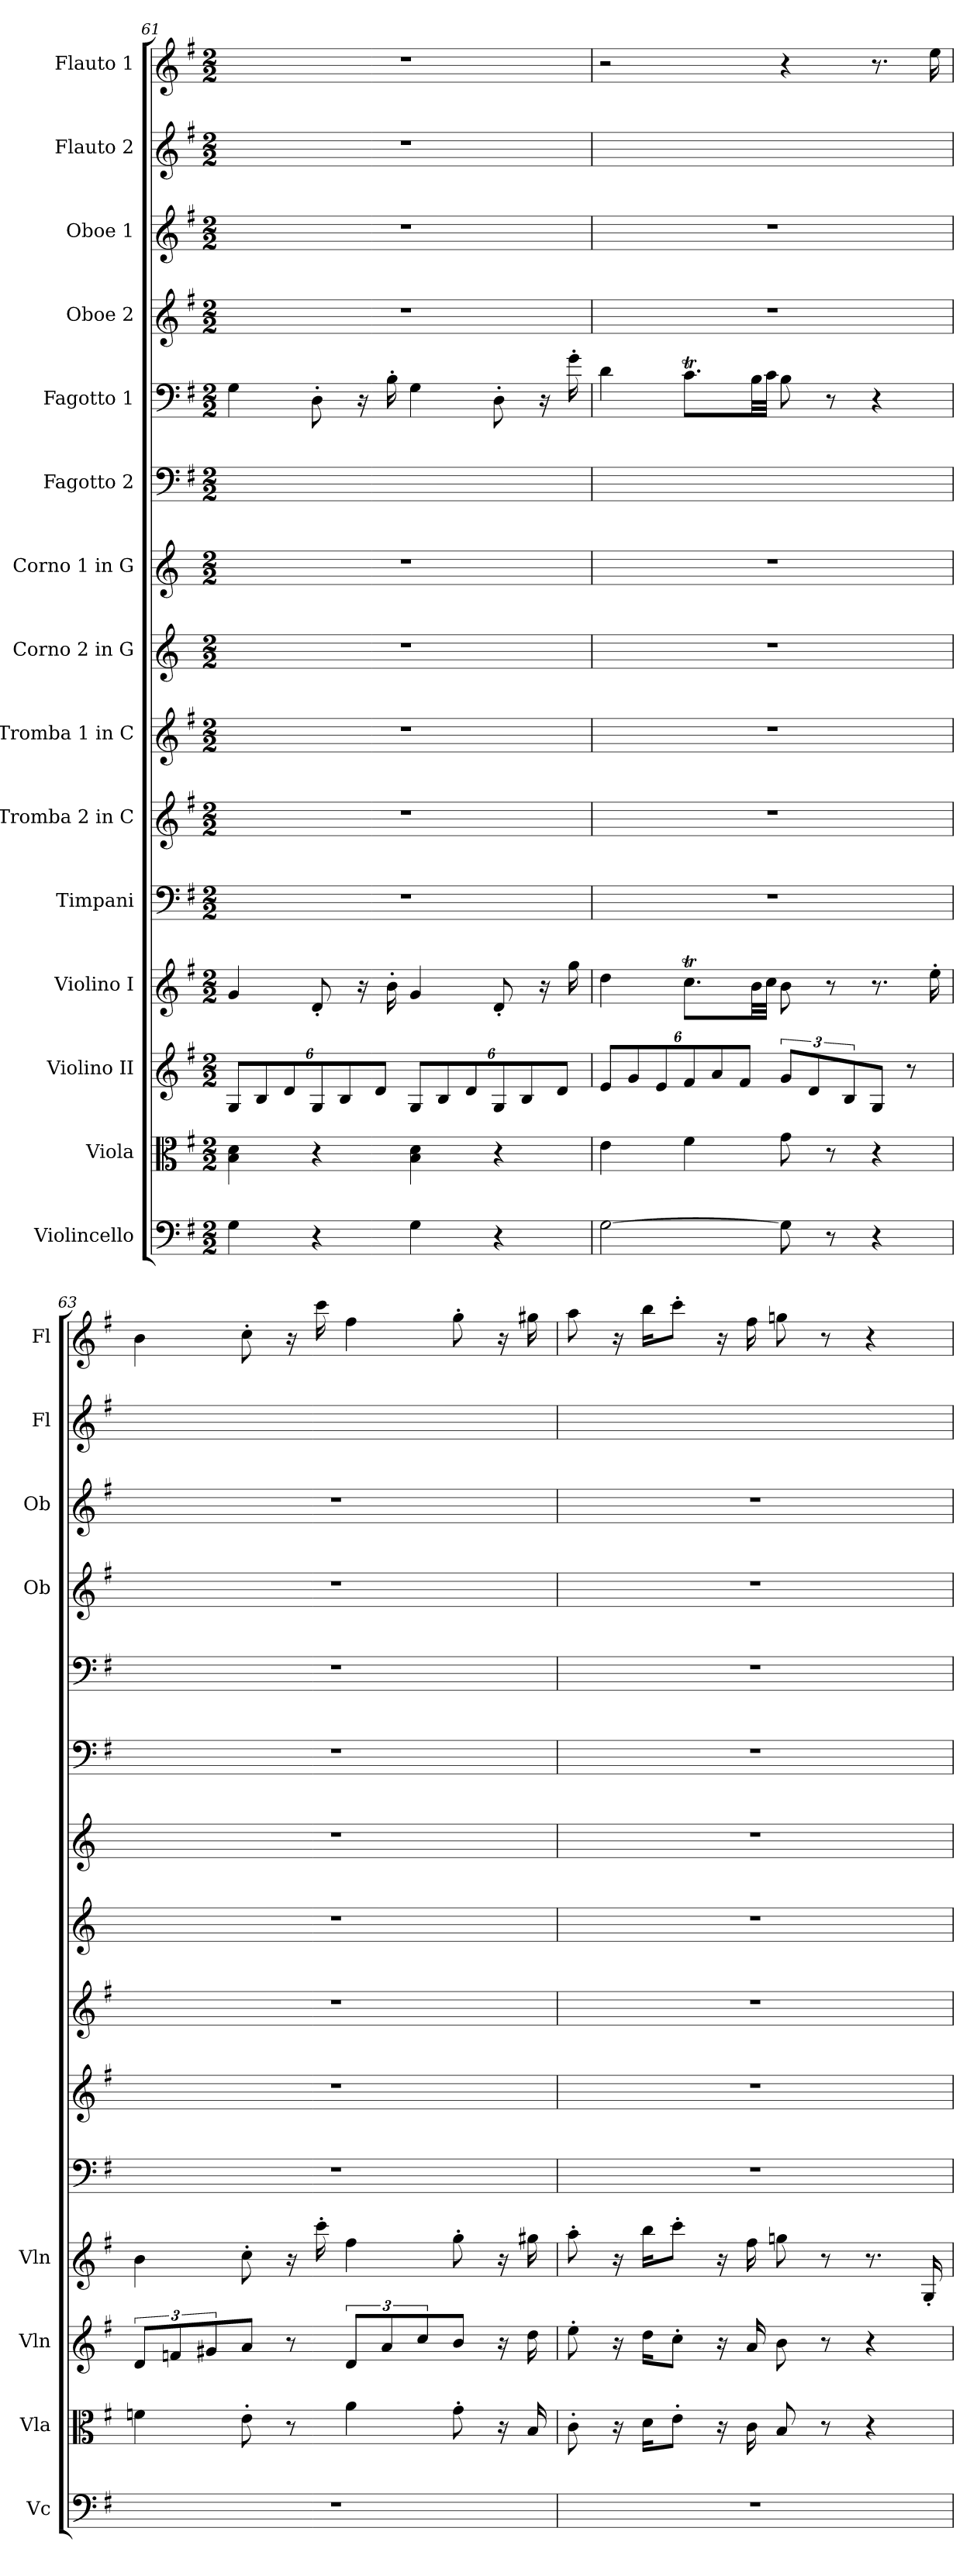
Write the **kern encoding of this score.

**kern	**kern	**kern	**kern	**kern	**kern	**kern	**kern	**kern	**kern	**kern	**kern	**kern	**kern	**kern
*part15	*part14	*part13	*part12	*part11	*part10	*part9	*part8	*part7	*part6	*part5	*part4	*part3	*part2	*part1
*staff15	*staff14	*staff13	*staff12	*staff11	*staff10	*staff9	*staff8	*staff7	*staff6	*staff5	*staff4	*staff3	*staff2	*staff1
*I"Violincello	*I"Viola	*I"Violino II	*I"Violino I	*I"Timpani	*I"Tromba 2 in C	*I"Tromba 1 in C	*I"Corno 2 in G	*I"Corno 1 in G	*I"Fagotto 2	*I"Fagotto 1	*I"Oboe 2	*I"Oboe 1	*I"Flauto 2	*I"Flauto 1
*I'Vc	*I'Vla	*I'Vln	*I'Vln	*	*	*	*	*	*	*	*I'Ob	*I'Ob	*I'Fl	*I'Fl
*clefF4	*clefC3	*clefG2	*clefG2	*clefF4	*clefG2	*clefG2	*clefG2	*clefG2	*clefF4	*clefF4	*clefG2	*clefG2	*clefG2	*clefG2
*	*	*	*	*	*ITrd1c2	*ITrd1c2	*ITrd-4c-7	*ITrd-4c-7	*	*	*	*	*	*
*k[f#]	*k[f#]	*k[f#]	*k[f#]	*k[f#]	*k[b-]	*k[b-]	*k[f#]	*k[f#]	*k[f#]	*k[f#]	*k[f#]	*k[f#]	*k[f#]	*k[f#]
*G:	*G:	*G:	*G:	*G:	*F:	*F:	*G:	*G:	*G:	*G:	*G:	*G:	*G:	*G:
*M2/2	*M2/2	*M2/2	*M2/2	*M2/2	*M2/2	*M2/2	*M2/2	*M2/2	*M2/2	*M2/2	*M2/2	*M2/2	*M2/2	*M2/2
=61	=61	=61	=61	=61	=61	=61	=61	=61	=61	=61	=61	=61	=61	=61
4G	4B 4d	12G/L	4g	1r	1r	1r	1r	1r	1ryy	4G	1r	1r	1r	1r
.	.	12B/	.	.	.	.	.	.	.	.	.	.	.	.
.	.	12d/	.	.	.	.	.	.	.	.	.	.	.	.
4r	4r	12G/	8d'	.	.	.	.	.	.	8D'	.	.	.	.
.	.	12B/	.	.	.	.	.	.	.	.	.	.	.	.
.	.	.	16r	.	.	.	.	.	.	16r	.	.	.	.
.	.	12d/J	.	.	.	.	.	.	.	.	.	.	.	.
.	.	.	16b'	.	.	.	.	.	.	16B'	.	.	.	.
4G	4B 4d	12G/L	4g	.	.	.	.	.	.	4G	.	.	.	.
.	.	12B/	.	.	.	.	.	.	.	.	.	.	.	.
.	.	12d/	.	.	.	.	.	.	.	.	.	.	.	.
4r	4r	12G/	8d'	.	.	.	.	.	.	8D'	.	.	.	.
.	.	12B/	.	.	.	.	.	.	.	.	.	.	.	.
.	.	.	16r	.	.	.	.	.	.	16r	.	.	.	.
.	.	12d/J	.	.	.	.	.	.	.	.	.	.	.	.
.	.	.	16gg	.	.	.	.	.	.	16g'	.	.	.	.
=62	=62	=62	=62	=62	=62	=62	=62	=62	=62	=62	=62	=62	=62	=62
[2G	4e	12e/L	4dd	1r	1r	1r	1r	1r	1ryy	4d	1r	1r	1ryy	2r
.	.	12g/	.	.	.	.	.	.	.	.	.	.	.	.
.	.	12e/	.	.	.	.	.	.	.	.	.	.	.	.
.	4f#	12f#/	8.ccT\L	.	.	.	.	.	.	8.cT\L	.	.	.	.
.	.	12a/	.	.	.	.	.	.	.	.	.	.	.	.
.	.	12f#/J	.	.	.	.	.	.	.	.	.	.	.	.
.	.	.	32b\LL	.	.	.	.	.	.	32B\LL	.	.	.	.
.	.	.	32cc\JJJ	.	.	.	.	.	.	32c\JJJ	.	.	.	.
8G]	8g	12g/L	8b	.	.	.	.	.	.	8B	.	.	.	4r
.	.	12d/	.	.	.	.	.	.	.	.	.	.	.	.
8r	8r	.	8r	.	.	.	.	.	.	8r	.	.	.	.
.	.	12B/	.	.	.	.	.	.	.	.	.	.	.	.
4r	4r	8G/J	8.r	.	.	.	.	.	.	4r	.	.	.	8.r
.	.	8r	.	.	.	.	.	.	.	.	.	.	.	.
.	.	.	16ee'	.	.	.	.	.	.	.	.	.	.	16ee
=63	=63	=63	=63	=63	=63	=63	=63	=63	=63	=63	=63	=63	=63	=63
1r	4fn	12d/L	4b	1r	1r	1r	1r	1r	1r	1r	1r	1r	1ryy	4b
.	.	12fn/	.	.	.	.	.	.	.	.	.	.	.	.
.	.	12g#X/	.	.	.	.	.	.	.	.	.	.	.	.
.	8e'	8a/J	8cc'	.	.	.	.	.	.	.	.	.	.	8cc'
.	8r	8r	16r	.	.	.	.	.	.	.	.	.	.	16r
.	.	.	16ccc'	.	.	.	.	.	.	.	.	.	.	16ccc
.	4a	12d/L	4ff#	.	.	.	.	.	.	.	.	.	.	4ff#
.	.	12a/	.	.	.	.	.	.	.	.	.	.	.	.
.	.	12cc/	.	.	.	.	.	.	.	.	.	.	.	.
.	8g'	8b/J	8gg'	.	.	.	.	.	.	.	.	.	.	8gg'
.	16r	16r	16r	.	.	.	.	.	.	.	.	.	.	16r
.	16B	16dd	16gg#X	.	.	.	.	.	.	.	.	.	.	16gg#X
=64	=64	=64	=64	=64	=64	=64	=64	=64	=64	=64	=64	=64	=64	=64
1r	8c'	8ee'	8aa'	1r	1r	1r	1r	1r	1r	1r	1r	1r	1ryy	8aa
.	16r	16r	16r	.	.	.	.	.	.	.	.	.	.	16r
.	16d\KL	16dd\KL	16bb\KL	.	.	.	.	.	.	.	.	.	.	16bb\KL
.	8e'\J	8cc'\J	8ccc'\J	.	.	.	.	.	.	.	.	.	.	8ccc'\J
.	16r	16r	16r	.	.	.	.	.	.	.	.	.	.	16r
.	16c	16a	16ff#	.	.	.	.	.	.	.	.	.	.	16ff#
.	8B	8b	8ggn	.	.	.	.	.	.	.	.	.	.	8ggn
.	8r	8r	8r	.	.	.	.	.	.	.	.	.	.	8r
.	4r	4r	8.r	.	.	.	.	.	.	.	.	.	.	4r
.	.	.	16G'	.	.	.	.	.	.	.	.	.	.	.
=	=	=	=	=	=	=	=	=	=	=	=	=	=	=
*-	*-	*-	*-	*-	*-	*-	*-	*-	*-	*-	*-	*-	*-	*-
